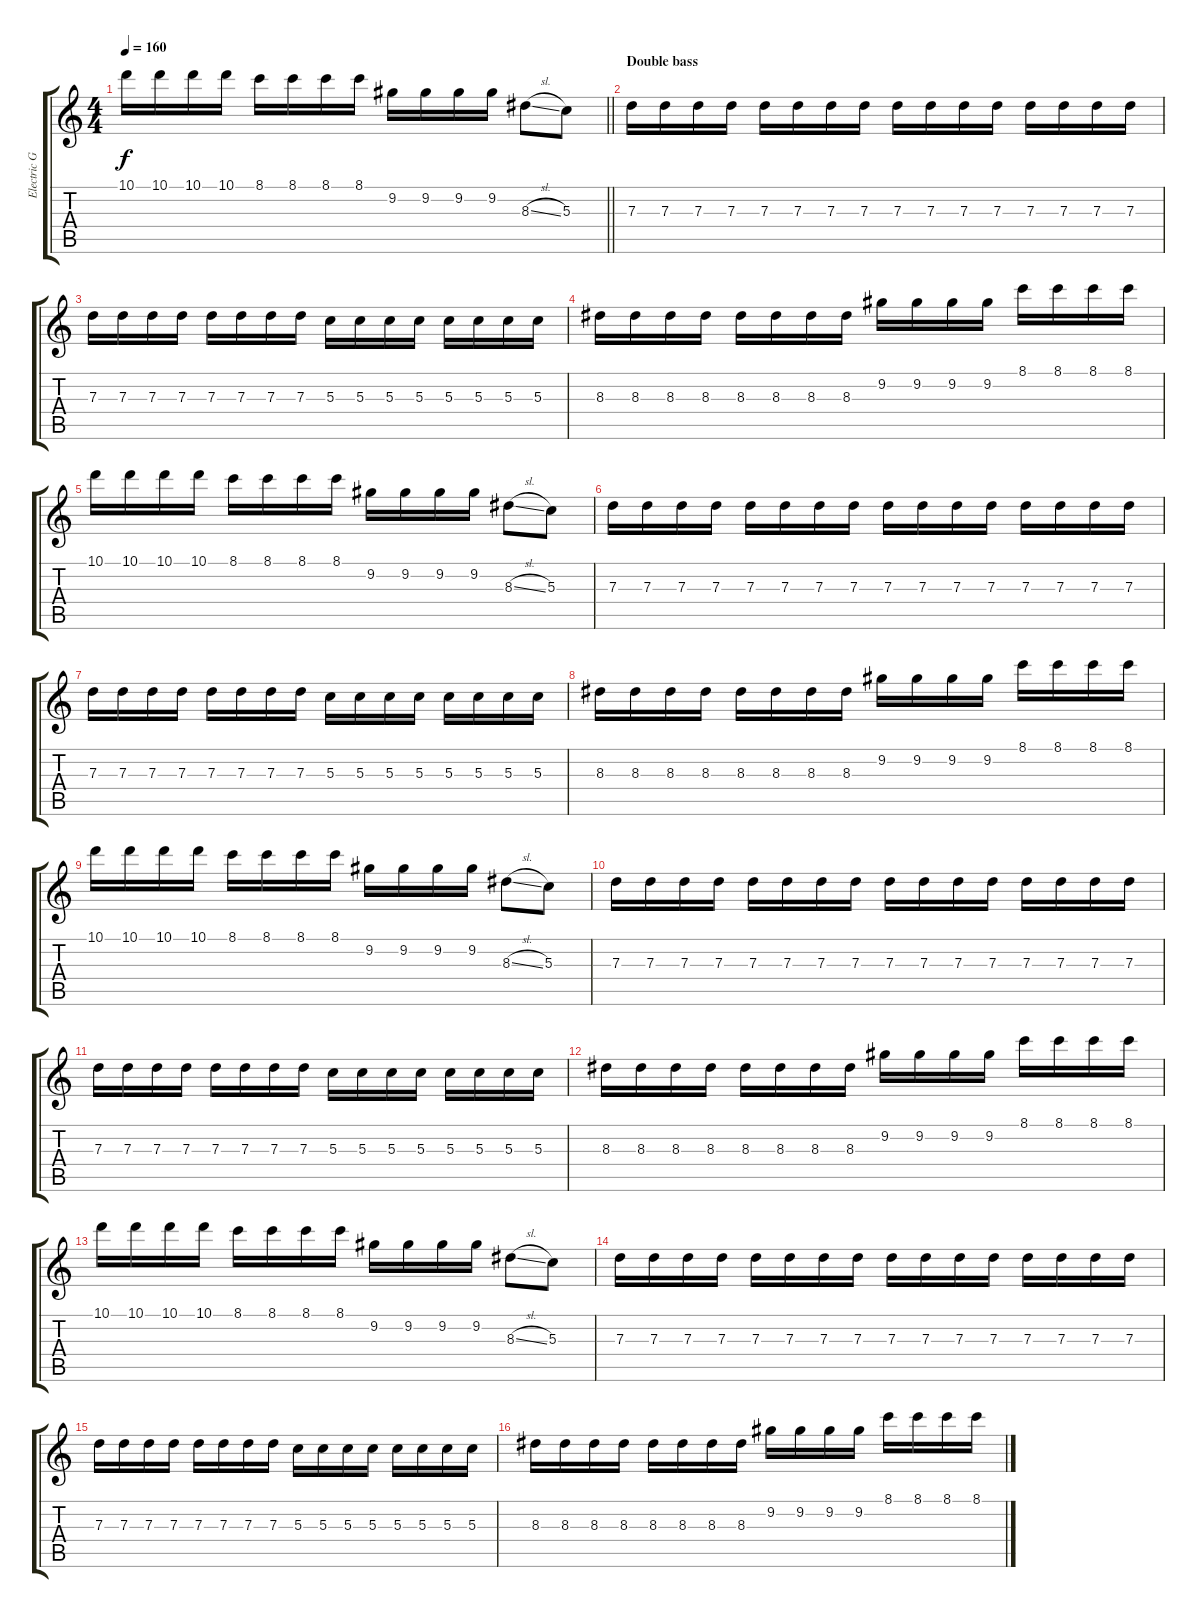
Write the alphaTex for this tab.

\track ("Electric Guitar" "Electric G") {instrument distortionguitar}
\staff {score tabs}
\tuning (E4 B3 G3 D3 A2 E2) {hide}
\ts (4 4)
\tempo 160
\clef g2
\barLineRight lightlight
\ks c
10.1.16{dy f} 10.1.16 10.1.16 10.1.16 8.1.16 8.1.16 8.1.16 8.1.16 9.2.16 9.2.16 9.2.16 9.2.16 8.3{sl}.8 5.3.8 |
\section ("" "Double bass")
7.3.16 7.3.16 7.3.16 7.3.16 7.3.16 7.3.16 7.3.16 7.3.16 7.3.16 7.3.16 7.3.16 7.3.16 7.3.16 7.3.16 7.3.16 7.3.16 |
7.3.16 7.3.16 7.3.16 7.3.16 7.3.16 7.3.16 7.3.16 7.3.16 5.3.16 5.3.16 5.3.16 5.3.16 5.3.16 5.3.16 5.3.16 5.3.16 |
8.3.16 8.3.16 8.3.16 8.3.16 8.3.16 8.3.16 8.3.16 8.3.16 9.2.16 9.2.16 9.2.16 9.2.16 8.1.16 8.1.16 8.1.16 8.1.16 |
10.1.16 10.1.16 10.1.16 10.1.16 8.1.16 8.1.16 8.1.16 8.1.16 9.2.16 9.2.16 9.2.16 9.2.16 8.3{sl}.8 5.3.8 |
7.3.16 7.3.16 7.3.16 7.3.16 7.3.16 7.3.16 7.3.16 7.3.16 7.3.16 7.3.16 7.3.16 7.3.16 7.3.16 7.3.16 7.3.16 7.3.16 |
7.3.16 7.3.16 7.3.16 7.3.16 7.3.16 7.3.16 7.3.16 7.3.16 5.3.16 5.3.16 5.3.16 5.3.16 5.3.16 5.3.16 5.3.16 5.3.16 |
8.3.16 8.3.16 8.3.16 8.3.16 8.3.16 8.3.16 8.3.16 8.3.16 9.2.16 9.2.16 9.2.16 9.2.16 8.1.16 8.1.16 8.1.16 8.1.16 |
10.1.16 10.1.16 10.1.16 10.1.16 8.1.16 8.1.16 8.1.16 8.1.16 9.2.16 9.2.16 9.2.16 9.2.16 8.3{sl}.8 5.3.8 |
7.3.16 7.3.16 7.3.16 7.3.16 7.3.16 7.3.16 7.3.16 7.3.16 7.3.16 7.3.16 7.3.16 7.3.16 7.3.16 7.3.16 7.3.16 7.3.16 |
7.3.16 7.3.16 7.3.16 7.3.16 7.3.16 7.3.16 7.3.16 7.3.16 5.3.16 5.3.16 5.3.16 5.3.16 5.3.16 5.3.16 5.3.16 5.3.16 |
8.3.16 8.3.16 8.3.16 8.3.16 8.3.16 8.3.16 8.3.16 8.3.16 9.2.16 9.2.16 9.2.16 9.2.16 8.1.16 8.1.16 8.1.16 8.1.16 |
10.1.16 10.1.16 10.1.16 10.1.16 8.1.16 8.1.16 8.1.16 8.1.16 9.2.16 9.2.16 9.2.16 9.2.16 8.3{sl}.8 5.3.8 |
7.3.16 7.3.16 7.3.16 7.3.16 7.3.16 7.3.16 7.3.16 7.3.16 7.3.16 7.3.16 7.3.16 7.3.16 7.3.16 7.3.16 7.3.16 7.3.16 |
7.3.16 7.3.16 7.3.16 7.3.16 7.3.16 7.3.16 7.3.16 7.3.16 5.3.16 5.3.16 5.3.16 5.3.16 5.3.16 5.3.16 5.3.16 5.3.16 |
8.3.16 8.3.16 8.3.16 8.3.16 8.3.16 8.3.16 8.3.16 8.3.16 9.2.16 9.2.16 9.2.16 9.2.16 8.1.16 8.1.16 8.1.16 8.1.16
